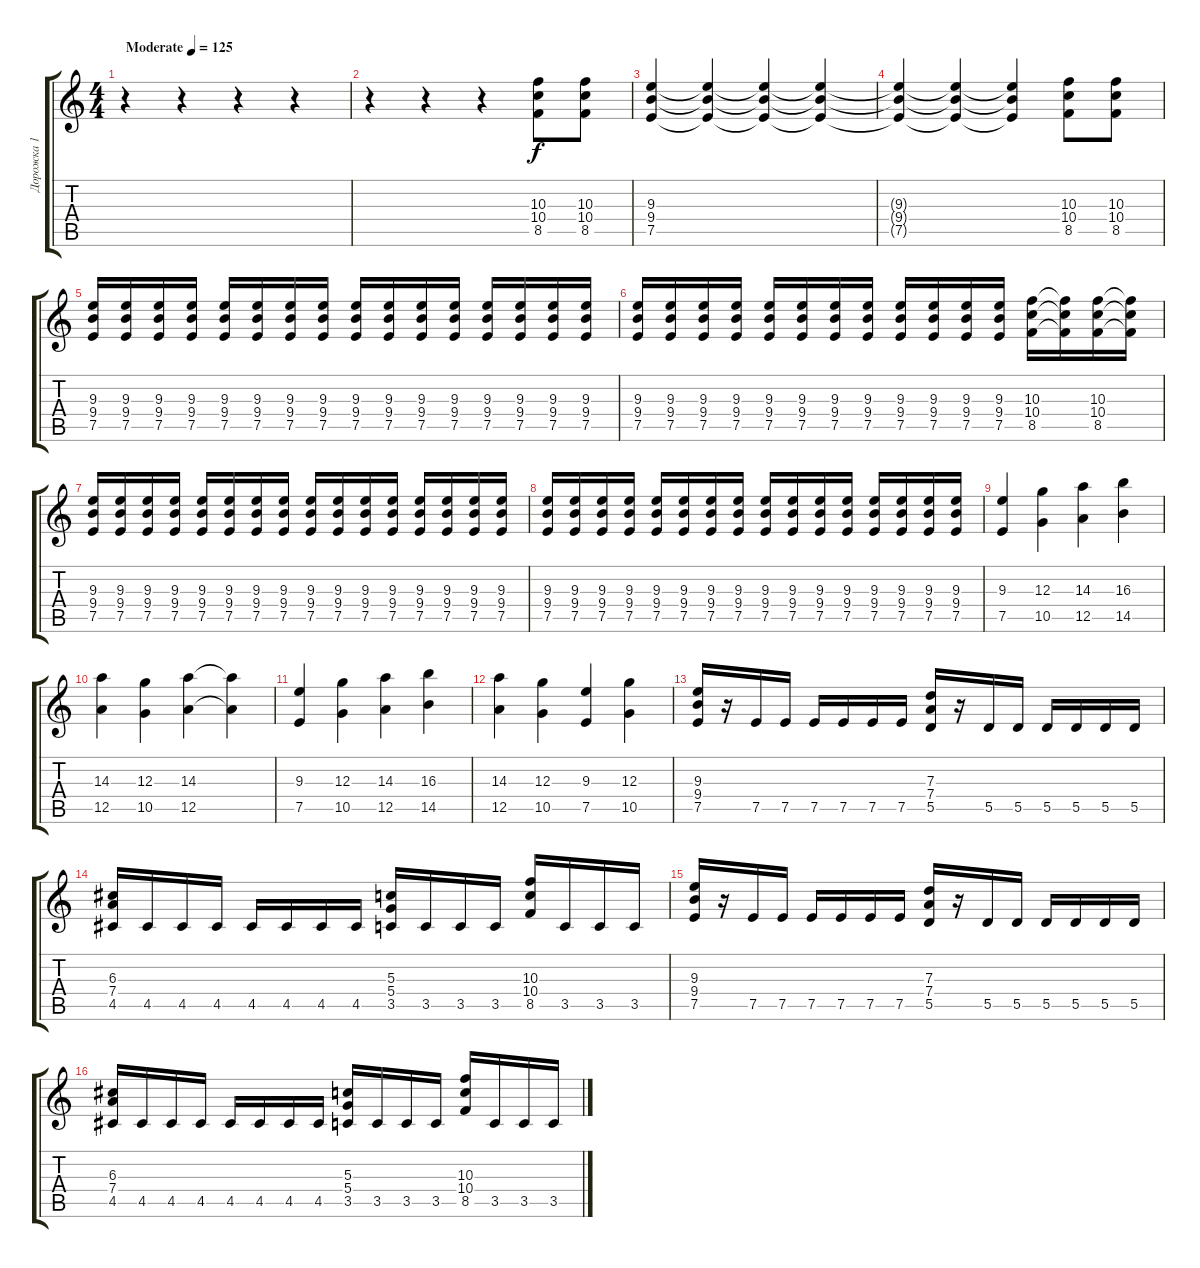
\track ("Дорожка 1" "Дорожка 1") {instrument distortionguitar}
\staff {score tabs}
\tuning (E4 B3 G3 D3 A2 E2) {hide}
\ts (4 4)
\tempo (125 "Moderate")
\clef g2
\ks c
r.4{dy f instrument distortionguitar} r.4 r.4 r.4 |
r.4 r.4 r.4 (10.3 10.4 8.5).8 (10.3 10.4 8.5).8 |
(9.3 9.4 7.5).4 (9.3{t} 9.4{t} 7.5{t}).4 (9.3{t} 9.4{t} 7.5{t}).4 (9.3{t} 9.4{t} 7.5{t}).4 |
(9.3{t} 9.4{t} 7.5{t}).4 (9.3{t} 9.4{t} 7.5{t}).4 (9.3{t} 9.4{t} 7.5{t}).4 (10.3 10.4 8.5).8 (10.3 10.4 8.5).8 |
(9.3 9.4 7.5).16 (9.3 9.4 7.5).16 (9.3 9.4 7.5).16 (9.3 9.4 7.5).16 (9.3 9.4 7.5).16 (9.3 9.4 7.5).16 (9.3 9.4 7.5).16 (9.3 9.4 7.5).16 (9.3 9.4 7.5).16 (9.3 9.4 7.5).16 (9.3 9.4 7.5).16 (9.3 9.4 7.5).16 (9.3 9.4 7.5).16 (9.3 9.4 7.5).16 (9.3 9.4 7.5).16 (9.3 9.4 7.5).16 |
(9.3 9.4 7.5).16 (9.3 9.4 7.5).16 (9.3 9.4 7.5).16 (9.3 9.4 7.5).16 (9.3 9.4 7.5).16 (9.3 9.4 7.5).16 (9.3 9.4 7.5).16 (9.3 9.4 7.5).16 (9.3 9.4 7.5).16 (9.3 9.4 7.5).16 (9.3 9.4 7.5).16 (9.3 9.4 7.5).16 (10.3 10.4 8.5).16 (10.3{t} 10.4{t} 8.5{t}).16 (10.3 10.4 8.5).16 (10.3{t} 10.4{t} 8.5{t}).16 |
(9.3 9.4 7.5).16 (9.3 9.4 7.5).16 (9.3 9.4 7.5).16 (9.3 9.4 7.5).16 (9.3 9.4 7.5).16 (9.3 9.4 7.5).16 (9.3 9.4 7.5).16 (9.3 9.4 7.5).16 (9.3 9.4 7.5).16 (9.3 9.4 7.5).16 (9.3 9.4 7.5).16 (9.3 9.4 7.5).16 (9.3 9.4 7.5).16 (9.3 9.4 7.5).16 (9.3 9.4 7.5).16 (9.3 9.4 7.5).16 |
(9.3 9.4 7.5).16 (9.3 9.4 7.5).16 (9.3 9.4 7.5).16 (9.3 9.4 7.5).16 (9.3 9.4 7.5).16 (9.3 9.4 7.5).16 (9.3 9.4 7.5).16 (9.3 9.4 7.5).16 (9.3 9.4 7.5).16 (9.3 9.4 7.5).16 (9.3 9.4 7.5).16 (9.3 9.4 7.5).16 (9.3 9.4 7.5).16 (9.3 9.4 7.5).16 (9.3 9.4 7.5).16 (9.3 9.4 7.5).16 |
(9.3 7.5).4 (12.3 10.5).4 (14.3 12.5).4 (16.3 14.5).4 |
(14.3 12.5).4 (12.3 10.5).4 (14.3 12.5).4 (14.3{t} 12.5{t}).4 |
(9.3 7.5).4 (12.3 10.5).4 (14.3 12.5).4 (16.3 14.5).4 |
(14.3 12.5).4 (12.3 10.5).4 (9.3 7.5).4 (12.3 10.5).4 |
(9.3 9.4 7.5).16 r.16 7.5.16 7.5.16 7.5.16 7.5.16 7.5.16 7.5.16 (7.3 7.4 5.5).16 r.16 5.5.16 5.5.16 5.5.16 5.5.16 5.5.16 5.5.16 |
(6.3 7.4 4.5).16 4.5.16 4.5.16 4.5.16 4.5.16 4.5.16 4.5.16 4.5.16 (5.3 5.4 3.5).16 3.5.16 3.5.16 3.5.16 (10.3 10.4 8.5).16 3.5.16 3.5.16 3.5.16 |
(9.3 9.4 7.5).16 r.16 7.5.16 7.5.16 7.5.16 7.5.16 7.5.16 7.5.16 (7.3 7.4 5.5).16 r.16 5.5.16 5.5.16 5.5.16 5.5.16 5.5.16 5.5.16 |
(6.3 7.4 4.5).16 4.5.16 4.5.16 4.5.16 4.5.16 4.5.16 4.5.16 4.5.16 (5.3 5.4 3.5).16 3.5.16 3.5.16 3.5.16 (10.3 10.4 8.5).16 3.5.16 3.5.16 3.5.16
